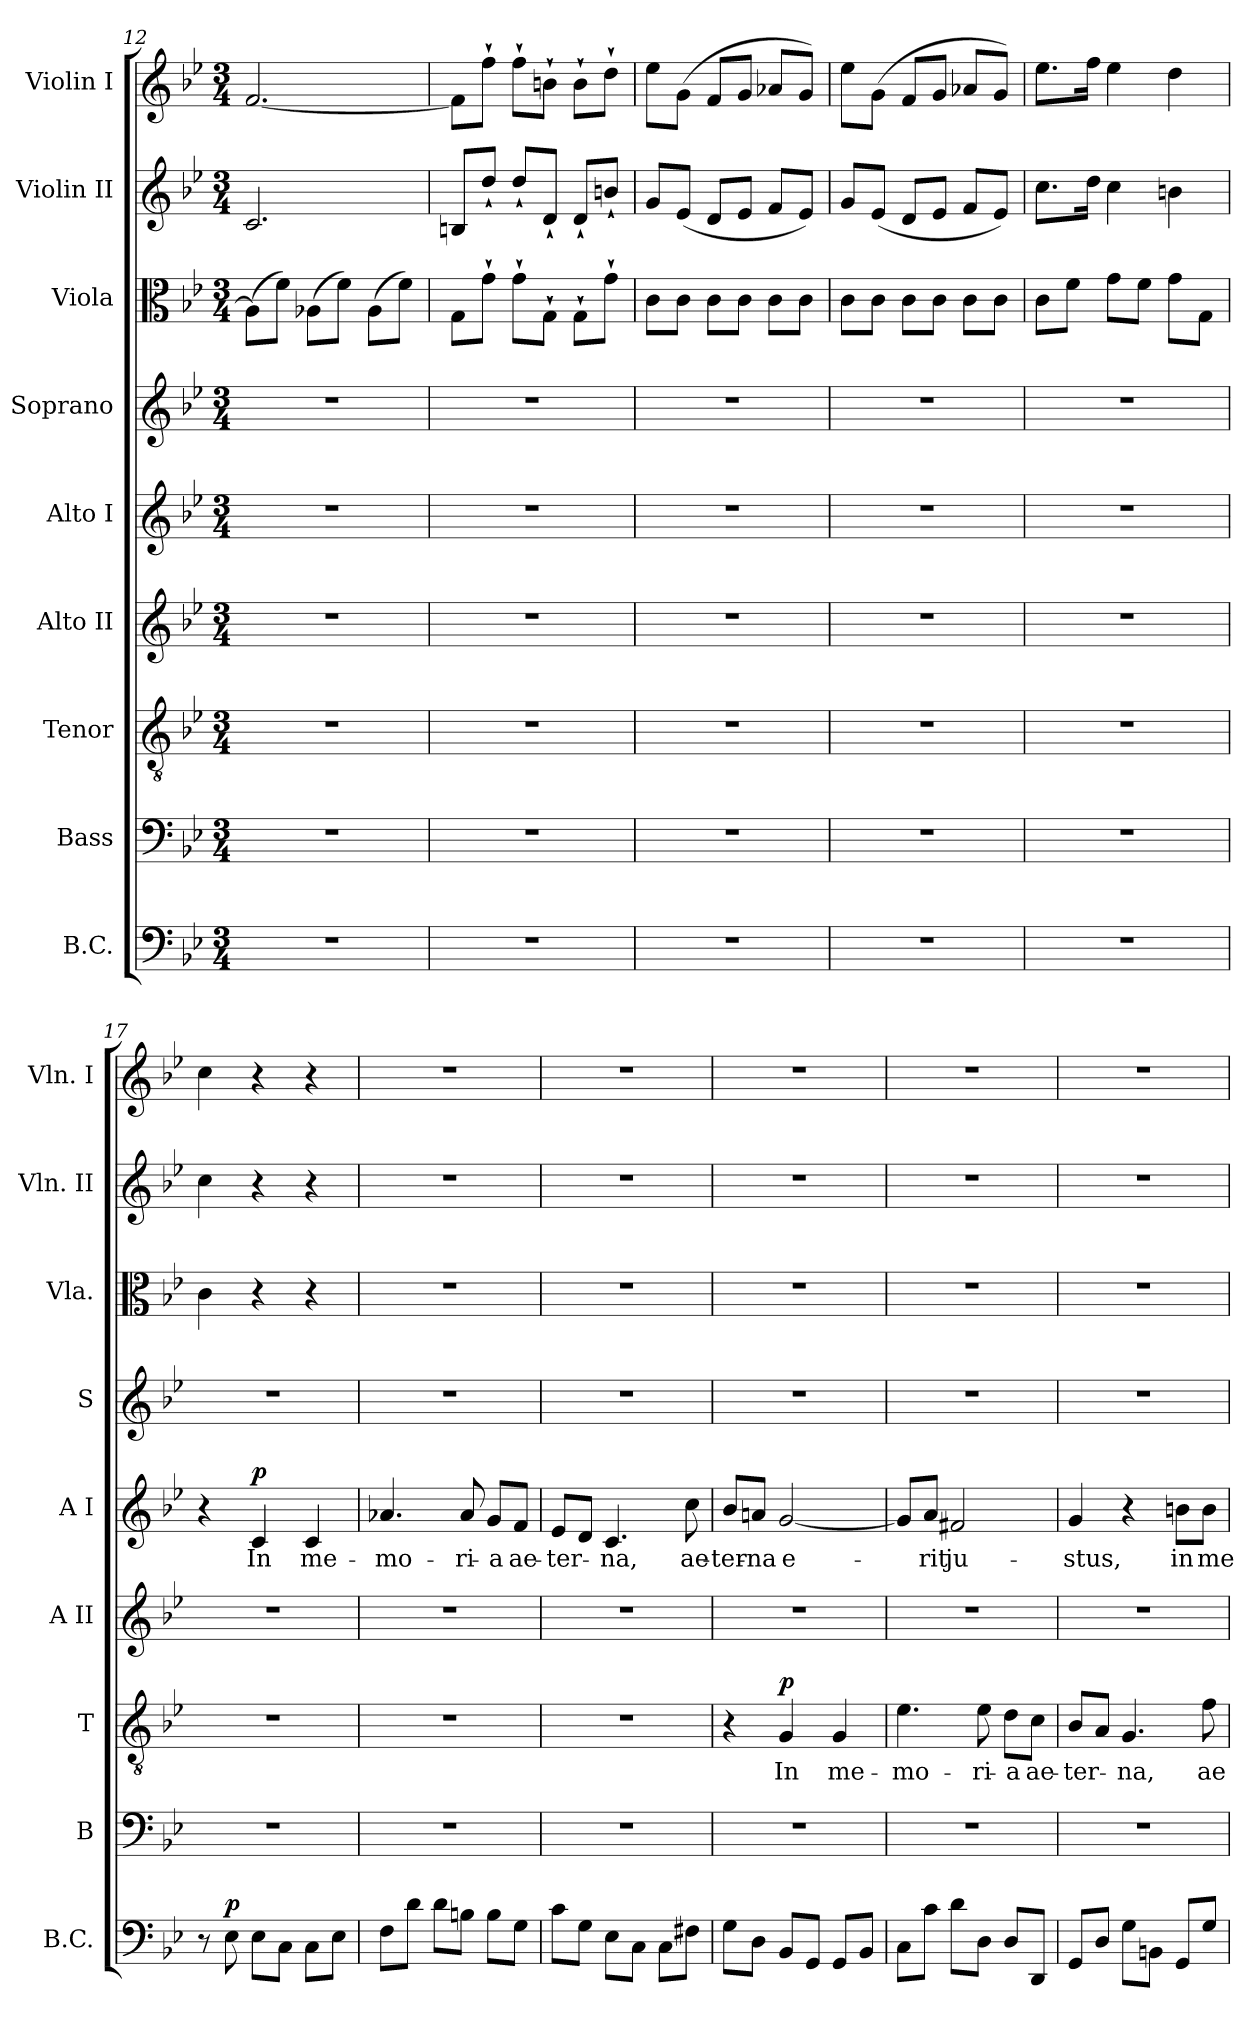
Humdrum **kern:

**kern	**dynam	**kern	**kern	**text	**dynam	**kern	**kern	**text	**dynam	**kern	**kern	**kern	**kern
*part9	*part9	*part8	*part7	*part7	*part7	*part6	*part5	*part5	*part5	*part4	*part3	*part2	*part1
*staff9	*staff9	*staff8	*staff7	*staff7	*staff7	*staff6	*staff5	*staff5	*staff5	*staff4	*staff3	*staff2	*staff1
*I"B.C.	*	*I"Bass	*I"Tenor	*	*	*I"Alto II	*I"Alto I	*	*	*I"Soprano	*I"Viola	*I"Violin II	*I"Violin I
*I'B.C.	*	*I'B	*I'T	*	*	*I'A II	*I'A I	*	*	*I'S	*I'Vla.	*I'Vln. II	*I'Vln. I
!!LO:LB:g=z
*clefF4	*	*clefF4	*clefGv2	*	*	*clefG2	*clefG2	*	*	*clefG2	*clefC3	*clefG2	*clefG2
*k[b-e-]	*	*k[b-e-]	*k[b-e-]	*	*	*k[b-e-]	*k[b-e-]	*	*	*k[b-e-]	*k[b-e-]	*k[b-e-]	*k[b-e-]
*g:	*	*g:	*g:	*	*	*g:	*g:	*	*	*g:	*g:	*g:	*g:
*M3/4	*	*M3/4	*M3/4	*	*	*M3/4	*M3/4	*	*	*M3/4	*M3/4	*M3/4	*M3/4
=12	=12	=12	=12	=12	=12	=12	=12	=12	=12	=12	=12	=12	=12
2.r	.	2.r	2.r	.	.	2.r	2.r	.	.	2.r	(>8A-\L]	2.c/	[2.f/
.	.	.	.	.	.	.	.	.	.	.	8f\J)	.	.
.	.	.	.	.	.	.	.	.	.	.	(>8A-X\L	.	.
.	.	.	.	.	.	.	.	.	.	.	8f\J)	.	.
.	.	.	.	.	.	.	.	.	.	.	(>8A-\L	.	.
.	.	.	.	.	.	.	.	.	.	.	8f\J)	.	.
=13	=13	=13	=13	=13	=13	=13	=13	=13	=13	=13	=13	=13	=13
2.r	.	2.r	2.r	.	.	2.r	2.r	.	.	2.r	8G\L	8Bn/L	8f\L]
.	.	.	.	.	.	.	.	.	.	.	8g`>\J	8dd`</J	8ff`>\J
.	.	.	.	.	.	.	.	.	.	.	8g`>\L	8dd`</L	8ff`>\L
.	.	.	.	.	.	.	.	.	.	.	8G`>\J	8d`</J	8bn`>\J
.	.	.	.	.	.	.	.	.	.	.	8G`>\L	8d`</L	8b`>\L
.	.	.	.	.	.	.	.	.	.	.	8g`>\J	8bn`</J	8dd`>\J
=14	=14	=14	=14	=14	=14	=14	=14	=14	=14	=14	=14	=14	=14
2.r	.	2.r	2.r	.	.	2.r	2.r	.	.	2.r	8c\L	8g/L	8ee-\L
.	.	.	.	.	.	.	.	.	.	.	8c\J	(<8e-/J	(>8g\J
.	.	.	.	.	.	.	.	.	.	.	8c\L	8d/L	8f/L
.	.	.	.	.	.	.	.	.	.	.	8c\J	8e-/J	8g/J
.	.	.	.	.	.	.	.	.	.	.	8c\L	8f/L	8a-X/L
.	.	.	.	.	.	.	.	.	.	.	8c\J	8e-/J)	8g/J)
=15	=15	=15	=15	=15	=15	=15	=15	=15	=15	=15	=15	=15	=15
2.r	.	2.r	2.r	.	.	2.r	2.r	.	.	2.r	8c\L	8g/L	8ee-\L
.	.	.	.	.	.	.	.	.	.	.	8c\J	(<8e-/J	(>8g\J
.	.	.	.	.	.	.	.	.	.	.	8c\L	8d/L	8f/L
.	.	.	.	.	.	.	.	.	.	.	8c\J	8e-/J	8g/J
.	.	.	.	.	.	.	.	.	.	.	8c\L	8f/L	8a-X/L
.	.	.	.	.	.	.	.	.	.	.	8c\J	8e-/J)	8g/J)
!!LO:PB:g=z
=16	=16	=16	=16	=16	=16	=16	=16	=16	=16	=16	=16	=16	=16
2.r	.	2.r	2.r	.	.	2.r	2.r	.	.	2.r	8c\L	8.cc\L	8.ee-\L
.	.	.	.	.	.	.	.	.	.	.	8f\J	.	.
.	.	.	.	.	.	.	.	.	.	.	.	16dd\Jk	16ff\Jk
.	.	.	.	.	.	.	.	.	.	.	8g\L	4cc\	4ee-\
.	.	.	.	.	.	.	.	.	.	.	8f\J	.	.
.	.	.	.	.	.	.	.	.	.	.	8g\L	4bn\	4dd\
.	.	.	.	.	.	.	.	.	.	.	8G\J	.	.
=17	=17	=17	=17	=17	=17	=17	=17	=17	=17	=17	=17	=17	=17
8r	.	2.r	2.r	.	.	2.r	4r	.	.	2.r	4c\	4cc\	4cc\
!	!LO:DY:a	!	!	!	!	!	!	!	!	!	!	!	!
8E-\	p	.	.	.	.	.	.	.	.	.	.	.	.
!	!	!	!	!	!	!	!	!LO:LY:b	!LO:DY:a	!	!	!	!
8E-\L	.	.	.	.	.	.	4c/	In	p	.	4r	4r	4r
8C\J	.	.	.	.	.	.	.	.	.	.	.	.	.
!	!	!	!	!	!	!	!	!LO:LY:b	!	!	!	!	!
8C\L	.	.	.	.	.	.	4c/	me-	.	.	4r	4r	4r
8E-\J	.	.	.	.	.	.	.	.	.	.	.	.	.
=18	=18	=18	=18	=18	=18	=18	=18	=18	=18	=18	=18	=18	=18
!	!	!	!	!	!	!	!	!LO:LY:b	!	!	!	!	!
8F\L	.	2.r	2.r	.	.	2.r	4.a-X/	-mo-	.	2.r	2.r	2.r	2.r
8d\J	.	.	.	.	.	.	.	.	.	.	.	.	.
8d\L	.	.	.	.	.	.	.	.	.	.	.	.	.
!	!	!	!	!	!	!	!	!LO:LY:b	!	!	!	!	!
8Bn\J	.	.	.	.	.	.	8a-/	-ri-	.	.	.	.	.
!	!	!	!	!	!	!	!	!LO:LY:b	!	!	!	!	!
8B\L	.	.	.	.	.	.	8g/L	-a	.	.	.	.	.
!	!	!	!	!	!	!	!	!LO:LY:b	!	!	!	!	!
8G\J	.	.	.	.	.	.	8f/J	ae-	.	.	.	.	.
=19	=19	=19	=19	=19	=19	=19	=19	=19	=19	=19	=19	=19	=19
!	!	!	!	!	!	!	!	!LO:LY:b	!	!	!	!	!
8c\L	.	2.r	2.r	.	.	2.r	8e-/L	-ter-	.	2.r	2.r	2.r	2.r
8G\J	.	.	.	.	.	.	8d/J	.	.	.	.	.	.
!	!	!	!	!	!	!	!	!LO:LY:b	!	!	!	!	!
8E-\L	.	.	.	.	.	.	4.c/	-na,	.	.	.	.	.
8C\J	.	.	.	.	.	.	.	.	.	.	.	.	.
8C\L	.	.	.	.	.	.	.	.	.	.	.	.	.
!	!	!	!	!	!	!	!	!LO:LY:b	!	!	!	!	!
8F#X\J	.	.	.	.	.	.	8cc\	ae-	.	.	.	.	.
=20	=20	=20	=20	=20	=20	=20	=20	=20	=20	=20	=20	=20	=20
!	!	!	!	!	!	!	!	!LO:LY:b	!	!	!	!	!
8G\L	.	2.r	4r	.	.	2.r	8b-/L	-ter-	.	2.r	2.r	2.r	2.r
!	!	!	!	!	!	!	!	!LO:LY:b	!	!	!	!	!
8D\J	.	.	.	.	.	.	8ani/J	-na	.	.	.	.	.
!	!	!	!	!LO:LY:b	!LO:DY:a	!	!	!LO:LY:b	!	!	!	!	!
8BB-/L	.	.	4G/	In	p	.	[2g/	e-	.	.	.	.	.
8GG/J	.	.	.	.	.	.	.	.	.	.	.	.	.
!	!	!	!	!LO:LY:b	!	!	!	!	!	!	!	!	!
8GG/L	.	.	4G/	me-	.	.	.	.	.	.	.	.	.
8BB-/J	.	.	.	.	.	.	.	.	.	.	.	.	.
=21	=21	=21	=21	=21	=21	=21	=21	=21	=21	=21	=21	=21	=21
!	!	!	!	!LO:LY:b	!	!	!	!	!	!	!	!	!
8C\L	.	2.r	4.e-\	-mo-	.	2.r	8g/L]	.	.	2.r	2.r	2.r	2.r
!	!	!	!	!	!	!	!	!LO:LY:b	!	!	!	!	!
8c\J	.	.	.	.	.	.	8a/J	-rit	.	.	.	.	.
!	!	!	!	!	!	!	!	!LO:LY:b	!	!	!	!	!
8d\L	.	.	.	.	.	.	2f#X/	ju-	.	.	.	.	.
!	!	!	!	!LO:LY:b	!	!	!	!	!	!	!	!	!
8D\J	.	.	8e-\	-ri-	.	.	.	.	.	.	.	.	.
!	!	!	!	!LO:LY:b	!	!	!	!	!	!	!	!	!
8D/L	.	.	8d\L	-a	.	.	.	.	.	.	.	.	.
!	!	!	!	!LO:LY:b	!	!	!	!	!	!	!	!	!
8DD/J	.	.	8c\J	ae-	.	.	.	.	.	.	.	.	.
!!LO:LB:g=z
=22	=22	=22	=22	=22	=22	=22	=22	=22	=22	=22	=22	=22	=22
!	!	!	!	!LO:LY:b	!	!	!	!LO:LY:b	!	!	!	!	!
8GG/L	.	2.r	8B-/L	-ter-	.	2.r	4g/	-stus,	.	2.r	2.r	2.r	2.r
8D/J	.	.	8A/J	.	.	.	.	.	.	.	.	.	.
!	!	!	!	!LO:LY:b	!	!	!	!	!	!	!	!	!
8G\L	.	.	4.G/	-na,	.	.	4r	.	.	.	.	.	.
8BBn\J	.	.	.	.	.	.	.	.	.	.	.	.	.
!	!	!	!	!	!	!	!	!LO:LY:b	!	!	!	!	!
8GG/L	.	.	.	.	.	.	8bn\L	in	.	.	.	.	.
!	!	!	!	!LO:LY:b	!	!	!	!LO:LY:b	!	!	!	!	!
8G/J	.	.	8f\	ae-	.	.	8b\J	me-	.	.	.	.	.
=	=	=	=	=	=	=	=	=	=	=	=	=	=
*-	*-	*-	*-	*-	*-	*-	*-	*-	*-	*-	*-	*-	*-
